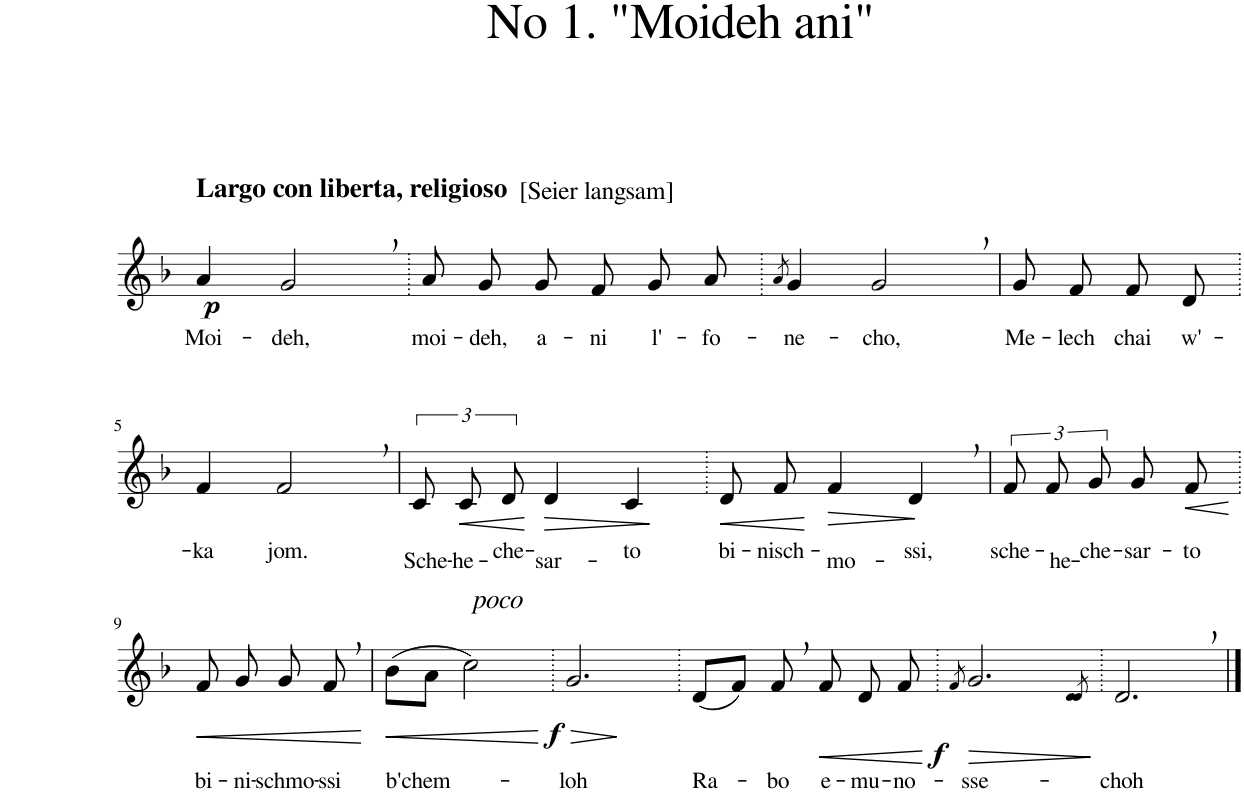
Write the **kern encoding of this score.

**kern	**text	**dynam
*part1	*part1	*part1
*staff1	*staff1	*staff1
*I"Piano	*	*
*I'Pno.	*	*
*clefG2	*	*
*k[b-]	*	*
=1	=1	=1
!LO:TX:a:B:t=Largo con liberta, religioso	!	!
!	!LO:LY:b	!LO:DY:b
4a/	Moi-	p
!	!LO:LY:b	!
2g,/	-deh,	.
=2.	=2.	=2.
!	!LO:LY:b	!
8a/	moi-	.
!	!LO:LY:b	!
8g/	-deh,	.
!LO:TX:a:t=[Seier langsam]	!	!
!	!LO:LY:b	!
8g/	a-	.
!	!LO:LY:b	!
8f/	-ni	.
!	!LO:LY:b	!
8g/	l'-	.
!	!LO:LY:b	!
8a/	-fo-	.
=3.	=3.	=3.
8qa/	.	.
!	!LO:LY:b	!
4g/	-ne-	.
!	!LO:LY:b	!
2g,/	-cho,	.
=4	=4	=4
!	!LO:LY:b	!
8g/	Me-	.
!	!LO:LY:b	!
8f/	-lech	.
!	!LO:LY:b	!
8f/	chai	.
!	!LO:LY:b	!
8d/	w'-	.
!!LO:LB:g=z
=5.	=5.	=5.
!	!LO:LY:b	!
4f/	-ka	.
!	!LO:LY:b	!
2f,/	jom.	.
=6	=6	=6
!	!LO:LY:b	!
12c/	-Sche-	.
!	!LO:LY:b	!LO:HP:b
12c/	-he-	<
!	!LO:LY:b	!
12d/	-che-	.
!	!LO:LY:b	!LO:HP:b
4d/	-sar-	>
!	!LO:LY:b	!
4c/	-to	.
.	.	[ ]
=7.	=7.	=7.
!	!LO:LY:b	!LO:HP:b
8d/	bi-	<
!	!LO:LY:b	!
8f/	-nisch-	.
!	!LO:LY:b	!LO:HP:b
4f/	-mo-	>
!	!LO:LY:b	!
4d,/	-ssi,	.
.	.	[ ]
=8	=8	=8
!	!LO:LY:b	!
12f/	sche-	.
!	!LO:LY:b	!
12f/	-he-	.
!	!LO:LY:b	!
12g/	-che-	.
!	!LO:LY:b	!
8g/	-sar-	.
!	!LO:LY:b	!LO:HP:b
8f/	-to	<
.	.	[
!!LO:LB:g=z
=9.	=9.	=9.
!	!LO:LY:b	!LO:HP:b
8f/	bi-	<
!	!LO:LY:b	!
8g/	-ni-	.
!	!LO:LY:b	!
8g/	-schmo-	.
!	!LO:LY:b	!
8f,/	-ssi	.
.	.	[
=10	=10	=10
!	!LO:LY:b	!LO:HP:b
(8b-\L	b'chem-	<
8a\J	.	.
!LO:TX:a:i:t=poco	!	!
2cc\)	.	.
.	.	[
=11.	=11.	=11.
!	!LO:LY:b	!LO:HP:b
!	!	!LO:DY:n=1:b
2.g/	-loh	> f
.	.	]
=12.	=12.	=12.
!	!LO:LY:b	!
(8d/L	Ra-	.
8f/J)	.	.
!	!LO:LY:b	!
8f,/	bo	.
!	!LO:LY:b	!LO:HP:b
8f/	e-	<
!	!LO:LY:b	!
8d/	-mu-	.
!	!LO:LY:b	!
8f/	-no-	.
.	.	[
=13.	=13.	=13.
8qf/	.	.
!	!LO:LY:b	!LO:DY:b
*^	*	*
2.g/	8ryy	-sse-	f
.	8qd/	.	.
.	8d	.	.
=14.	=14.	=14.	=14.
!	!	!LO:LY:b	!
*v	*v	*	*
2.d,/	-choh	.
==	==	==
*-	*-	*-
